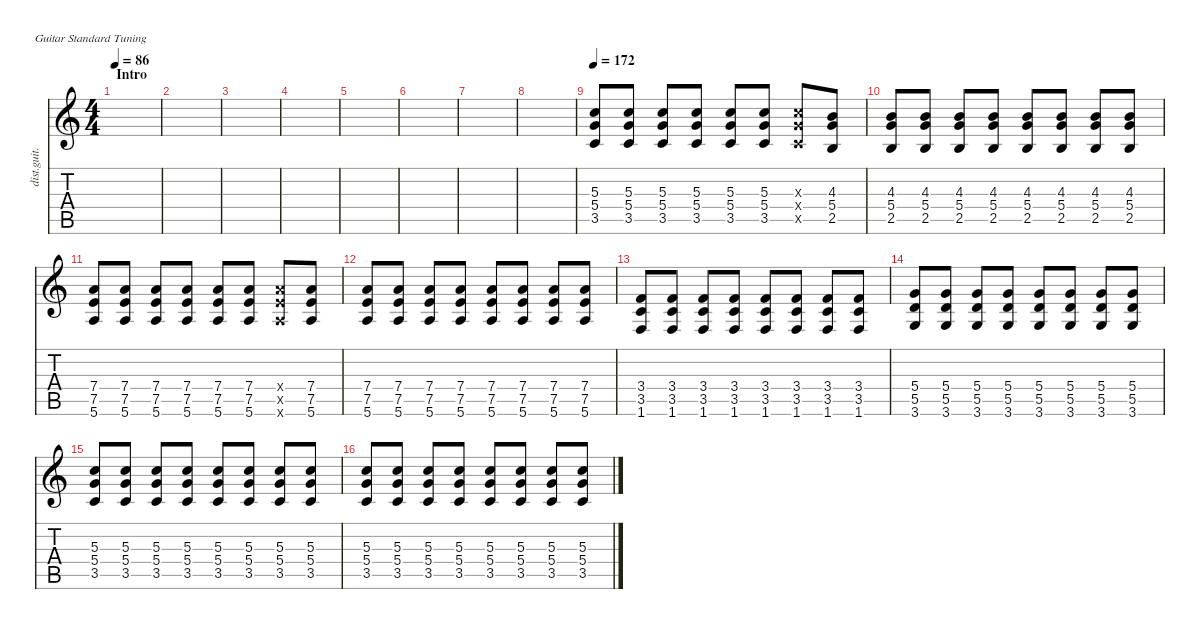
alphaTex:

\defaultSystemsLayout 4
\hideDynamics
\bracketExtendMode nobrackets
\track ("Distortion Guitar" "dist.guit.") {instrument distortionguitar}
\staff {score tabs}
\tuning (E4 B3 G3 D3 A2 E2)
\ts (4 4)
\section ("" "Intro")
\tempo 86
\clef g2
\ks c
|
|
|
|
|
|
|
|
\tempo 172
(3.5 5.4 5.3).8{beam Up} (5.3 5.4 3.5).8{beam Up} (3.5 5.4 5.3).8{beam Up} (5.3 5.4 3.5).8{beam Up} (3.5 5.4 5.3).8{beam Up} (3.5 5.4 5.3).8{beam Up} (3.5{x} 5.4{x} 5.3{x}).8{beam Up} (2.5 5.4 4.3).8{beam Up} |
(2.5 5.4 4.3).8{beam Up} (2.5 5.4 4.3).8{beam Up} (2.5 5.4 4.3).8{beam Up} (2.5 5.4 4.3).8{beam Up} (2.5 5.4 4.3).8{beam Up} (2.5 5.4 4.3).8{beam Up} (2.5 5.4 4.3).8{beam Up} (2.5 5.4 4.3).8{beam Up} |
(5.6 7.5 7.4).8{beam Up} (7.4 7.5 5.6).8{beam Up} (7.4 7.5 5.6).8{beam Up} (7.4 7.5 5.6).8{beam Up} (7.4 7.5 5.6).8{beam Up} (7.4 7.5 5.6).8{beam Up} (7.4{x} 7.5{x} 5.6{x}).8{beam Up} (7.4 7.5 5.6).8{beam Up} |
(7.4 7.5 5.6).8{beam Up} (7.4 7.5 5.6).8{beam Up} (7.4 7.5 5.6).8{beam Up} (7.4 7.5 5.6).8{beam Up} (7.4 7.5 5.6).8{beam Up} (7.4 7.5 5.6).8{beam Up} (7.4 7.5 5.6).8{beam Up} (7.4 7.5 5.6).8{beam Up} |
(1.6 3.5 3.4).8{beam Up} (3.4 3.5 1.6).8{beam Up} (3.4 3.5 1.6).8{beam Up} (3.4 3.5 1.6).8{beam Up} (3.4 3.5 1.6).8{beam Up} (3.4 3.5 1.6).8{beam Up} (3.4 3.5 1.6).8{beam Up} (3.4 3.5 1.6).8{beam Up} |
(3.6 5.5 5.4).8{beam Up} (3.6 5.4 5.5).8{beam Up} (3.6 5.5 5.4).8{beam Up} (3.6 5.4 5.5).8{beam Up} (3.6 5.4 5.5).8{beam Up} (3.6 5.5 5.4).8{beam Up} (3.6 5.4 5.5).8{beam Up} (3.6 5.5 5.4).8{beam Up} |
(3.5 5.4 5.3).8{beam Up} (5.3 5.4 3.5).8{beam Up} (3.5 5.4 5.3).8{beam Up} (5.3 5.4 3.5).8{beam Up} (3.5 5.4 5.3).8{beam Up} (3.5 5.4 5.3).8{beam Up} (3.5 5.4 5.3).8{beam Up} (3.5 5.4 5.3).8{beam Up} |
(3.5 5.4 5.3).8{beam Up} (5.3 5.4 3.5).8{beam Up} (3.5 5.4 5.3).8{beam Up} (5.3 5.4 3.5).8{beam Up} (3.5 5.4 5.3).8{beam Up} (3.5 5.4 5.3).8{beam Up} (3.5 5.4 5.3).8{beam Up} (3.5 5.4 5.3).8{beam Up}
